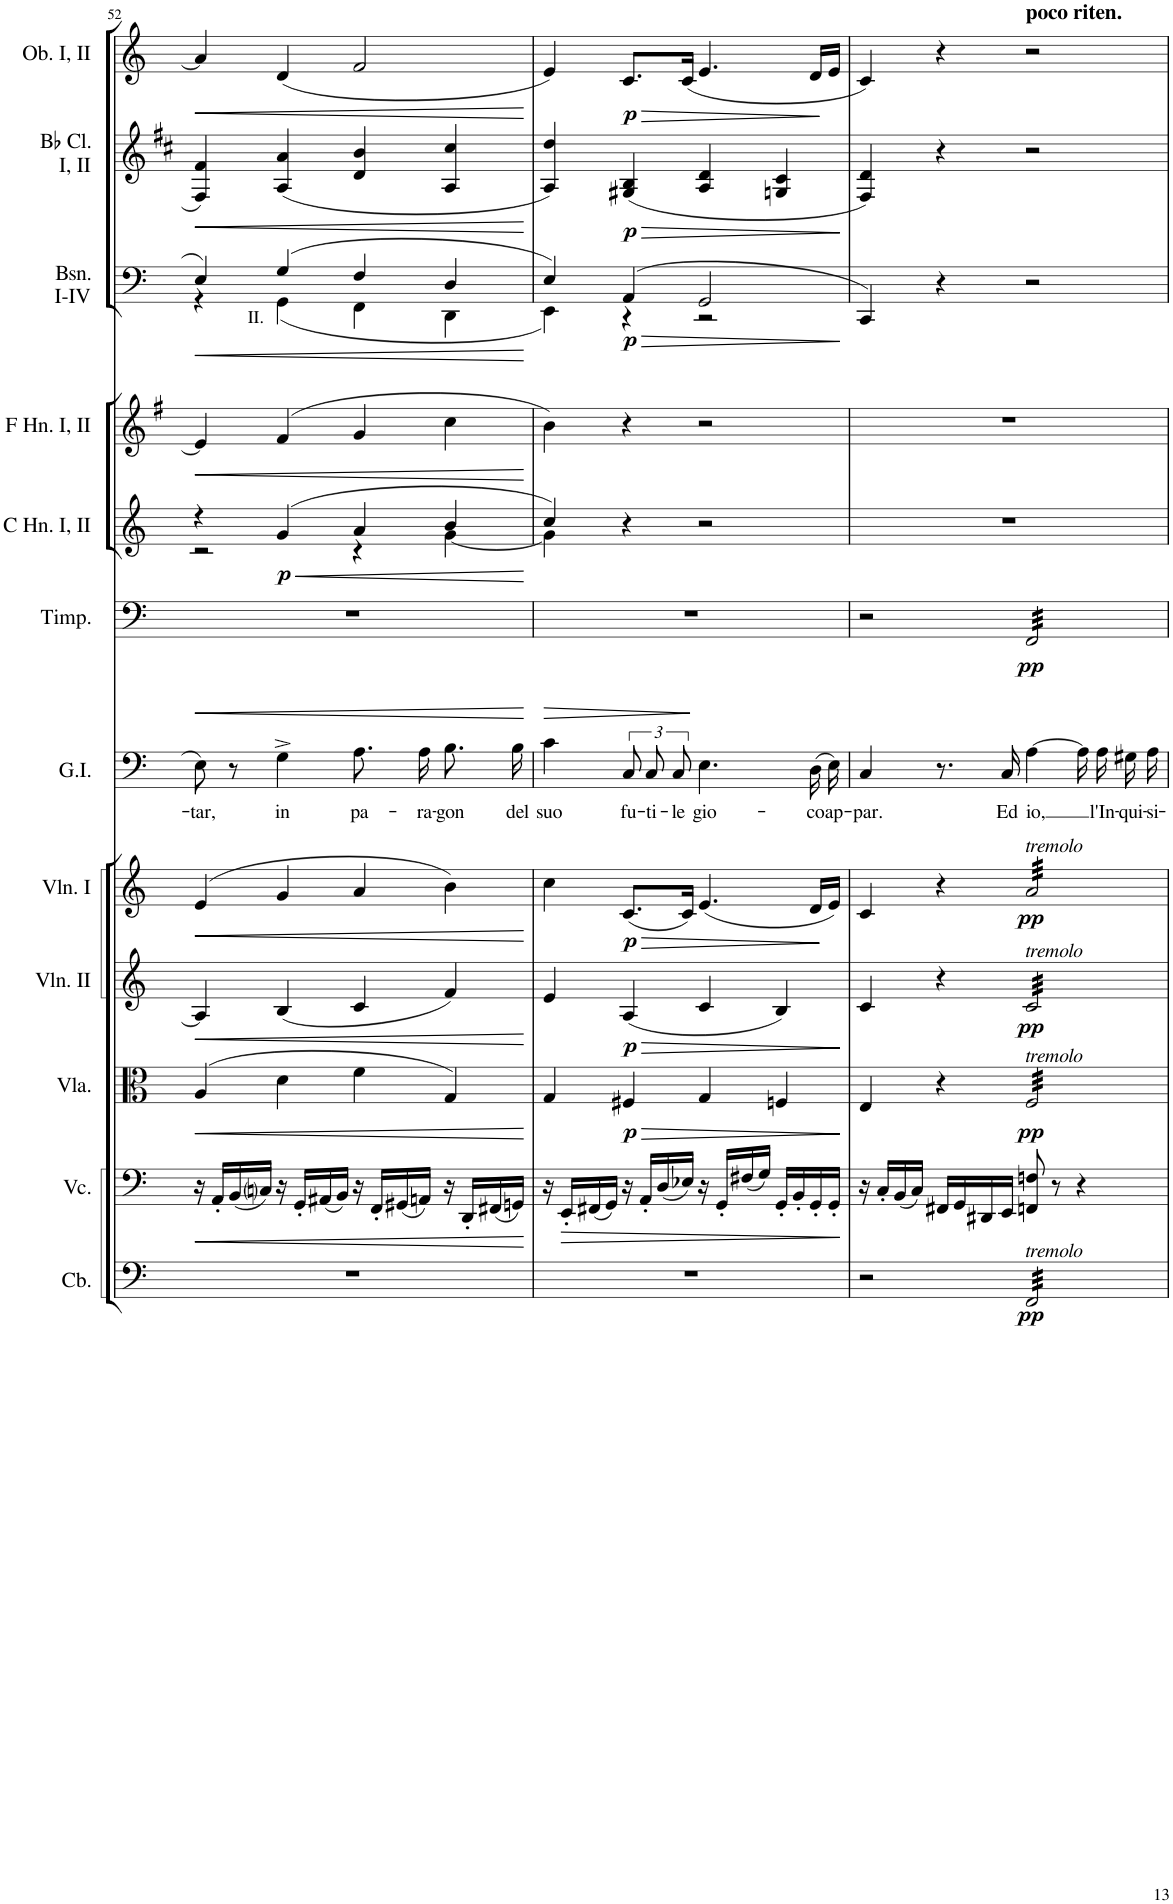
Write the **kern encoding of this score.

**kern	**dynam	**kern	**dynam	**kern	**dynam	**kern	**dynam	**kern	**dynam	**kern	**text	**dynam	**kern	**dynam	**kern	**dynam	**kern	**dynam	**kern	**dynam	**kern	**dynam	**kern	**dynam
*part12	*part12	*part11	*part11	*part10	*part10	*part9	*part9	*part8	*part8	*part7	*part7	*part7	*part6	*part6	*part5	*part5	*part4	*part4	*part3	*part3	*part2	*part2	*part1	*part1
*staff12	*staff12	*staff11	*staff11	*staff10	*staff10	*staff9	*staff9	*staff8	*staff8	*staff7	*staff7	*staff7	*staff6	*staff6	*staff5	*staff5	*staff4	*staff4	*staff3	*staff3	*staff2	*staff2	*staff1	*staff1
*I"Contrabasses	*	*I"Violoncellos	*	*I"Violas	*	*I"Violins II	*	*I"Violins I	*	*I"Grand Inquisitor	*	*	*I"Timpani	*	*I"Horn in C I, II	*	*I"Horn in F I, II	*	*I"Bassoon I-IV	*	*I"Clarinet in Bb I, II	*	*I"Oboe I, II	*
*I'Cb.	*	*I'Vc.	*	*I'Vla.	*	*I'Vln. II	*	*I'Vln. I	*	*I'G.I.	*	*	*I'Timp.	*	*	*	*	*	*I'Bsn. I-IV	*	*	*	*I'Ob. I, II	*
!!LO:PB:g=z
*clefF4	*	*clefF4	*	*clefC3	*	*clefG2	*	*clefG2	*	*clefF4	*	*	*clefF4	*	*clefG2	*	*clefG2	*	*clefF4	*	*clefG2	*	*clefG2	*
*Trd7c12	*	*	*	*	*	*	*	*	*	*	*	*	*	*	*Trd7c12	*	*Trd4c7	*	*	*	*Trd1c2	*	*	*
*k[]	*	*k[]	*	*k[]	*	*k[]	*	*k[]	*	*k[]	*	*	*k[]	*	*k[]	*	*k[f#]	*	*k[]	*	*k[f#c#]	*	*k[]	*
*M4/4	*	*M4/4	*	*M4/4	*	*M4/4	*	*M4/4	*	*M4/4	*	*	*M4/4	*	*M4/4	*	*M4/4	*	*M4/4	*	*M4/4	*	*M4/4	*
*met(c)	*	*met(c)	*	*met(c)	*	*met(c)	*	*met(c)	*	*met(c)	*	*	*met(c)	*	*met(c)	*	*met(c)	*	*met(c)	*	*met(c)	*	*met(c)	*
=52	=52	=52	=52	=52	=52	=52	=52	=52	=52	=52	=52	=52	=52	=52	=52	=52	=52	=52	=52	=52	=52	=52	=52	=52
!	!	!	!LO:HP:b	!	!LO:HP:b	!	!LO:HP:b	!	!LO:HP:b	!	!LO:LY:b	!LO:HP:b	!	!	!	!	!	!LO:HP:b	!	!LO:HP:b	!	!LO:HP:b	!	!LO:HP:b
*	*	*	*	*	*	*	*	*	*	*	*	*	*	*	*^	*	*	*	*^	*	*	*	*	*
1r	.	16r	<	(4A/	<	4A/]	<	(4e/	<	8E\	-tar,	<	1r	.	4r	2r	.	4e/]	<	4E/	4r	<	4F#/ 4f#/	<	4a/]	<
.	.	16AA'/LL	.	.	.	.	.	.	.	.	.	.	.	.	.	.	.	.	.	.	.	.	.	.	.	.
.	.	(16BB/	.	.	.	.	.	.	.	8r	.	.	.	.	.	.	.	.	.	.	.	.	.	.	.	.
.	.	16Cni/JJ)	.	.	.	.	.	.	.	.	.	.	.	.	.	.	.	.	.	.	.	.	.	.	.	.
!	!	!	!	!	!	!	!	!	!	!	!	!	!	!	!	!	!	!	!	!LO:TX:b:t=II.	!	!	!	!	!	!
!	!	!	!	!	!	!	!	!	!	!	!LO:LY:b	!	!	!	!	!	!LO:HP:b	!	!	!	!	!	!	!	!	!
!	!	!	!	!	!	!	!	!	!	!	!	!	!	!	!	!	!LO:DY:n=1:b	!	!	!	!	!	!	!	!	!
.	.	16r	.	4d\	.	(4B/	.	4g/	.	4G^\	in	.	.	.	(4g/	.	< p	(4f#/	.	(4G/	(4GG\	.	(4A/ 4a/	.	(4d/	.
.	.	16GG'/LL	.	.	.	.	.	.	.	.	.	.	.	.	.	.	.	.	.	.	.	.	.	.	.	.
.	.	(16AA#X/	.	.	.	.	.	.	.	.	.	.	.	.	.	.	.	.	.	.	.	.	.	.	.	.
.	.	16BB/JJ)	.	.	.	.	.	.	.	.	.	.	.	.	.	.	.	.	.	.	.	.	.	.	.	.
!	!	!	!	!	!	!	!	!	!	!	!LO:LY:b	!	!	!	!	!	!	!	!	!	!	!	!	!	!	!
.	.	16r	.	4f\	.	4c/	.	4a/	.	8.A\L	pa-	.	.	.	4a/	4r	.	4g/	.	4F/	4FF\	.	4d/ 4b/	.	2f/	.
.	.	16FF'/LL	.	.	.	.	.	.	.	.	.	.	.	.	.	.	.	.	.	.	.	.	.	.	.	.
.	.	(16GG#X/	.	.	.	.	.	.	.	.	.	.	.	.	.	.	.	.	.	.	.	.	.	.	.	.
!	!	!	!	!	!	!	!	!	!	!	!LO:LY:b	!	!	!	!	!	!	!	!	!	!	!	!	!	!	!
.	.	16AAn/JJ)	.	.	.	.	.	.	.	16A\Jk	-ra-	.	.	.	.	.	.	.	.	.	.	.	.	.	.	.
!	!	!	!	!	!	!	!	!	!	!	!LO:LY:b	!	!	!	!	!	!	!	!	!	!	!	!	!	!	!
.	.	16r	.	4G/)	.	4f/)	.	4b\)	.	8.B\L	-gon	.	.	.	4b/	[4g\	.	4cc\	.	4D/	4DD\	.	4A/ 4cc#/	.	.	.
.	.	16DD'/LL	.	.	.	.	.	.	.	.	.	.	.	.	.	.	.	.	.	.	.	.	.	.	.	.
.	.	(16FF#X/	.	.	.	.	.	.	.	.	.	.	.	.	.	.	.	.	.	.	.	.	.	.	.	.
!	!	!	!	!	!	!	!	!	!	!	!LO:LY:b	!	!	!	!	!	!	!	!	!	!	!	!	!	!	!
.	.	16GGn/JJ)	.	.	.	.	.	.	.	16B\Jk	del	.	.	.	.	.	.	.	.	.	.	.	.	.	.	.
*	*	*	*	*	*	*	*	*	*	*	*	*	*	*	*v	*v	*	*	*	*v	*v	*	*	*	*	*
.	.	.	.	.	.	.	.	.	[	.	.	[	.	.	.	[	.	[	.	[	.	[	.	[
=53	=53	=53	=53	=53	=53	=53	=53	=53	=53	=53	=53	=53	=53	=53	=53	=53	=53	=53	=53	=53	=53	=53	=53	=53
!	!	!	!	!	!	!	!	!	!	!	!LO:LY:b	!LO:HP:b	!	!	!	!	!	!	!	!	!	!	!	!
*	*	*	*	*	*	*	*	*	*	*	*	*	*	*	*^	*	*	*	*^	*	*	*	*	*
1r	.	16r	.	4G/	.	4e/	.	4cc\	.	4c\	suo	>	1r	.	4cc/)	4g\]	.	4b\)	.	4E/)	4EE\)	.	4A/ 4dd/)	.	4e/)	.
.	.	16EE'/LL	.	.	.	.	.	.	.	.	.	.	.	.	.	.	.	.	.	.	.	.	.	.	.	.
.	.	(16FF#X/	.	.	.	.	.	.	.	.	.	.	.	.	.	.	.	.	.	.	.	.	.	.	.	.
.	.	16GG/JJ)	.	.	.	.	.	.	.	.	.	.	.	.	.	.	.	.	.	.	.	.	.	.	.	.
!	!	!	!	!	!LO:DY:b	!	!LO:DY:b	!	!LO:HP:b	!	!LO:LY:b	!	!	!	!	!	!	!	!	!	!	!LO:HP:b	!	!LO:HP:b	!	!LO:HP:b
!	!	!	!	!	!	!	!	!	!LO:DY:n=1:b	!	!	!	!	!	!	!	!	!	!	!	!	!LO:DY:n=1:b	!	!LO:DY:n=1:b	!	!LO:DY:n=1:b
.	.	16r	.	4F#X/	p	(4A/	p	(8.c/L	> p	12C/L	fu-	.	.	.	4r	4ryy	.	4r	.	(4AA/	4r	> p	(4G#X/ 4B/	> p	8.c/L	> p
.	.	16AA'/LL	.	.	.	.	.	.	.	.	.	.	.	.	.	.	.	.	.	.	.	.	.	.	.	.
!	!	!	!	!	!	!	!	!	!	!	!LO:LY:b	!	!	!	!	!	!	!	!	!	!	!	!	!	!	!
.	.	.	.	.	.	.	.	.	.	12C/	-ti-	.	.	.	.	.	.	.	.	.	.	.	.	.	.	.
.	.	(16D/	.	.	.	.	.	.	.	.	.	.	.	.	.	.	.	.	.	.	.	.	.	.	.	.
!	!	!	!	!	!	!	!	!	!	!	!LO:LY:b	!	!	!	!	!	!	!	!	!	!	!	!	!	!	!
.	.	.	.	.	.	.	.	.	.	12C/J	-le	.	.	.	.	.	.	.	.	.	.	.	.	.	.	.
.	.	16E-X/JJ)	.	.	.	.	.	16c/Jk)	.	.	.	.	.	.	.	.	.	.	.	.	.	.	.	.	(16c/Jk	.
!	!	!	!	!	!	!	!	!	!	!	!LO:LY:b	!	!	!	!	!	!	!	!	!	!	!	!	!	!	!
.	.	16r	.	4G/	.	4c/	.	(4.e/	.	4.E\	gio-	]	.	.	2r	2ryy	.	2r	.	2GG/	2r	.	4A/ 4d/	.	4.e/	.
.	.	16GG'/LL	.	.	.	.	.	.	.	.	.	.	.	.	.	.	.	.	.	.	.	.	.	.	.	.
.	.	(16F#X/	.	.	.	.	.	.	.	.	.	.	.	.	.	.	.	.	.	.	.	.	.	.	.	.
.	.	16G/JJ)	.	.	.	.	.	.	.	.	.	.	.	.	.	.	.	.	.	.	.	.	.	.	.	.
.	.	16GG'/LL	.	4Fn/	.	4B/)	.	.	.	.	.	.	.	.	.	.	.	.	.	.	.	.	4Gn/ 4c#/	.	.	.
.	.	16BB'/	.	.	.	.	.	.	.	.	.	.	.	.	.	.	.	.	.	.	.	.	.	.	.	.
!	!	!	!	!	!	!	!	!	!	!	!LO:LY:b	!	!	!	!	!	!	!	!	!	!	!	!	!	!	!
.	.	16GG'/	.	.	.	.	.	16d/LL	.	(16D\LL	-co	.	.	.	.	.	.	.	.	.	.	.	.	.	16d/LL	.
!	!	!	!	!	!	!	!	!	!	!	!LO:LY:b	!	!	!	!	!	!	!	!	!	!	!	!	!	!	!
.	.	16GG'/JJ	.	.	.	.	.	16e/JJ)	]	16E\JJ)	ap-	.	.	.	.	.	.	.	.	.	.	.	.	.	16e/JJ	]
*	*	*	*	*	*	*	*	*	*	*	*	*	*	*	*v	*v	*	*	*	*v	*v	*	*	*	*	*
.	.	.	[	.	[	.	[	.	.	.	.	.	.	.	.	.	.	.	.	]	.	]	.	.
=54	=54	=54	=54	=54	=54	=54	=54	=54	=54	=54	=54	=54	=54	=54	=54	=54	=54	=54	=54	=54	=54	=54	=54	=54
!	!	!	!	!	!	!	!	!	!	!	!LO:LY:b	!	!	!	!	!	!	!	!	!	!	!	!	!
2r	.	16r	.	4E/	.	4c/	.	4c/	.	4C/	-par.	.	2r	.	1r	.	1r	.	4CC/)	.	4F#/ 4d/)	.	4c/)	.
.	.	16C'/LL	.	.	.	.	.	.	.	.	.	.	.	.	.	.	.	.	.	.	.	.	.	.
.	.	(16BB/	.	.	.	.	.	.	.	.	.	.	.	.	.	.	.	.	.	.	.	.	.	.
.	.	16C/JJ)	.	.	.	.	.	.	.	.	.	.	.	.	.	.	.	.	.	.	.	.	.	.
.	.	16FF#X/LL	.	4r	.	4r	.	4r	.	8.r	.	.	.	.	.	.	.	.	4r	.	4r	.	4r	.
.	.	16GG/	.	.	.	.	.	.	.	.	.	.	.	.	.	.	.	.	.	.	.	.	.	.
.	.	16DD#X/	.	.	.	.	.	.	.	.	.	.	.	.	.	.	.	.	.	.	.	.	.	.
!	!	!	!	!	!	!	!	!	!	!	!LO:LY:b	!	!	!	!	!	!	!	!	!	!	!	!	!
.	.	16EE/JJ	.	.	.	.	.	.	.	16C/	Ed	.	.	.	.	.	.	.	.	.	.	.	.	.
!	!	!	!	!	!	!	!	!LO:TX:a:i:t=tremolo	!	!	!	!	!	!	!	!	!	!	!	!	!	!	!	!
!	!	!	!	!	!	!LO:TX:a:i:t=tremolo	!	!	!	!	!	!	!	!	!	!	!	!	!	!	!	!	!	!
!	!	!	!	!LO:TX:a:i:t=tremolo	!	!	!	!	!	!	!	!	!	!	!	!	!	!	!	!	!	!	!	!
!LO:TX:a:i:t=tremolo	!	!	!	!	!	!	!	!	!	!	!	!	!	!	!	!	!	!	!	!	!	!	!	!
!	!LO:DY:b	!	!	!	!LO:DY:b	!	!LO:DY:b	!	!LO:DY:b	!	!LO:LY:b	!	!	!LO:DY:b	!	!	!	!	!	!	!	!	!	!
*tremolo	*	*	*	*	*	*	*	*	*	*	*	*	*	*	*	*	*	*	*	*	*	*	*	*
*	*	*	*	*tremolo	*	*	*	*	*	*	*	*	*	*	*	*	*	*	*	*	*	*	*	*
*	*	*	*	*	*	*tremolo	*	*	*	*	*	*	*	*	*	*	*	*	*	*	*	*	*	*
*	*	*	*	*	*	*	*	*tremolo	*	*	*	*	*	*	*	*	*	*	*	*	*	*	*	*
*	*	*	*	*	*	*	*	*	*	*	*	*	*tremolo	*	*	*	*	*	*	*	*	*	*	*
32FF/LLL	pp	8FFn/ 8Fn/	.	32F/LLL	pp	32c/LLL	pp	32a/LLL	pp	[4A\	io,	.	32FF/LLL	pp	.	.	.	.	2r	.	2r	.	2r	.
32FF/	.	.	.	32F/	.	32c/	.	32a/	.	.	.	.	32FF/	.	.	.	.	.	.	.	.	.	.	.
32FF/	.	.	.	32F/	.	32c/	.	32a/	.	.	.	.	32FF/	.	.	.	.	.	.	.	.	.	.	.
32FF/	.	.	.	32F/	.	32c/	.	32a/	.	.	.	.	32FF/	.	.	.	.	.	.	.	.	.	.	.
32FF/	.	8r	.	32F/	.	32c/	.	32a/	.	.	.	.	32FF/	.	.	.	.	.	.	.	.	.	.	.
32FF/	.	.	.	32F/	.	32c/	.	32a/	.	.	.	.	32FF/	.	.	.	.	.	.	.	.	.	.	.
32FF/	.	.	.	32F/	.	32c/	.	32a/	.	.	.	.	32FF/	.	.	.	.	.	.	.	.	.	.	.
32FF/	.	.	.	32F/	.	32c/	.	32a/	.	.	.	.	32FF/	.	.	.	.	.	.	.	.	.	.	.
32FF/	.	4r	.	32F/	.	32c/	.	32a/	.	16A\LL]	.	.	32FF/	.	.	.	.	.	.	.	.	.	.	.
32FF/	.	.	.	32F/	.	32c/	.	32a/	.	.	.	.	32FF/	.	.	.	.	.	.	.	.	.	.	.
!	!	!	!	!	!	!	!	!	!	!	!LO:LY:b	!	!	!	!	!	!	!	!	!	!	!	!	!
32FF/	.	.	.	32F/	.	32c/	.	32a/	.	16A\J	l'In-	.	32FF/	.	.	.	.	.	.	.	.	.	.	.
32FF/	.	.	.	32F/	.	32c/	.	32a/	.	.	.	.	32FF/	.	.	.	.	.	.	.	.	.	.	.
!	!	!	!	!	!	!	!	!	!	!	!LO:LY:b	!	!	!	!	!	!	!	!	!	!	!	!	!
32FF/	.	.	.	32F/	.	32c/	.	32a/	.	16G#X\L	-qui-	.	32FF/	.	.	.	.	.	.	.	.	.	.	.
32FF/	.	.	.	32F/	.	32c/	.	32a/	.	.	.	.	32FF/	.	.	.	.	.	.	.	.	.	.	.
!	!	!	!	!	!	!	!	!	!	!	!LO:LY:b	!	!	!	!	!	!	!	!	!	!	!	!	!
32FF/	.	.	.	32F/	.	32c/	.	32a/	.	16A\JJ	-si-	.	32FF/	.	.	.	.	.	.	.	.	.	.	.
32FF/JJJ	.	.	.	32F/JJJ	.	32c/JJJ	.	32a/JJJ	.	.	.	.	32FF/JJJ	.	.	.	.	.	.	.	.	.	.	.
*	*	*	*	*	*	*	*	*	*	*	*	*	*Xtremolo	*	*	*	*	*	*	*	*	*	*	*
*	*	*	*	*	*	*	*	*Xtremolo	*	*	*	*	*	*	*	*	*	*	*	*	*	*	*	*
*	*	*	*	*	*	*Xtremolo	*	*	*	*	*	*	*	*	*	*	*	*	*	*	*	*	*	*
*	*	*	*	*Xtremolo	*	*	*	*	*	*	*	*	*	*	*	*	*	*	*	*	*	*	*	*
*Xtremolo	*	*	*	*	*	*	*	*	*	*	*	*	*	*	*	*	*	*	*	*	*	*	*	*
=	=	=	=	=	=	=	=	=	=	=	=	=	=	=	=	=	=	=	=	=	=	=	=	=
*-	*-	*-	*-	*-	*-	*-	*-	*-	*-	*-	*-	*-	*-	*-	*-	*-	*-	*-	*-	*-	*-	*-	*-	*-
